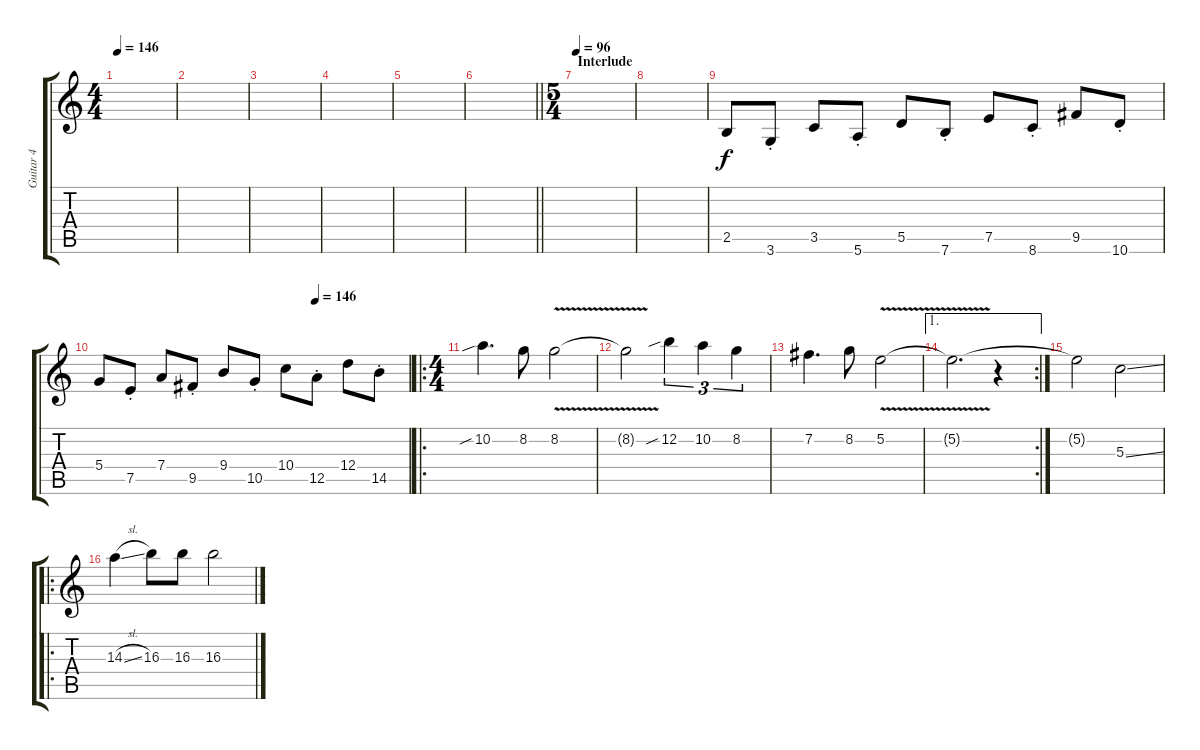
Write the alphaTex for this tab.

\track ("Guitar 4" "Guitar 4") {instrument overdrivenguitar}
\staff {score tabs}
\tuning (E4 B3 G3 D3 A2 E2) {hide}
\ts (4 4)
\tempo 146
\clef g2
\ks c
|
|
|
|
|
\barLineRight lightlight
|
\ts (5 4)
\section ("" "Interlude")
\tempo 96
|
|
2.5.8 3.6{st}.8 3.5.8 5.6{st}.8 5.5.8 7.6{st}.8 7.5.8 8.6{st}.8 9.5.8 10.6{st}.8 |
\tempo (146 0.7)
5.4.8 7.5{st}.8 7.4.8 9.5{st}.8 9.4.8 10.5{st}.8 10.4.8 12.5{st}.8 12.4.8 14.5{st}.8 |
\ro
\ts (4 4)
10.2{sib}.4{d} 8.2.8 8.2{v}.2 |
8.2{t}.2 12.2{sib}.4{tu (3 2)} 10.2.4{tu (3 2)} 8.2.4{tu (3 2)} |
7.2.4{d} 8.2.8 5.2{v}.2 |
\ae 1
\rc 2
5.2{t}.2{d} r.4 |
5.2{t}.2 5.3{ss}.2 |
\ro
14.3{sl}.4 16.3.8 16.3.8 16.3.2
